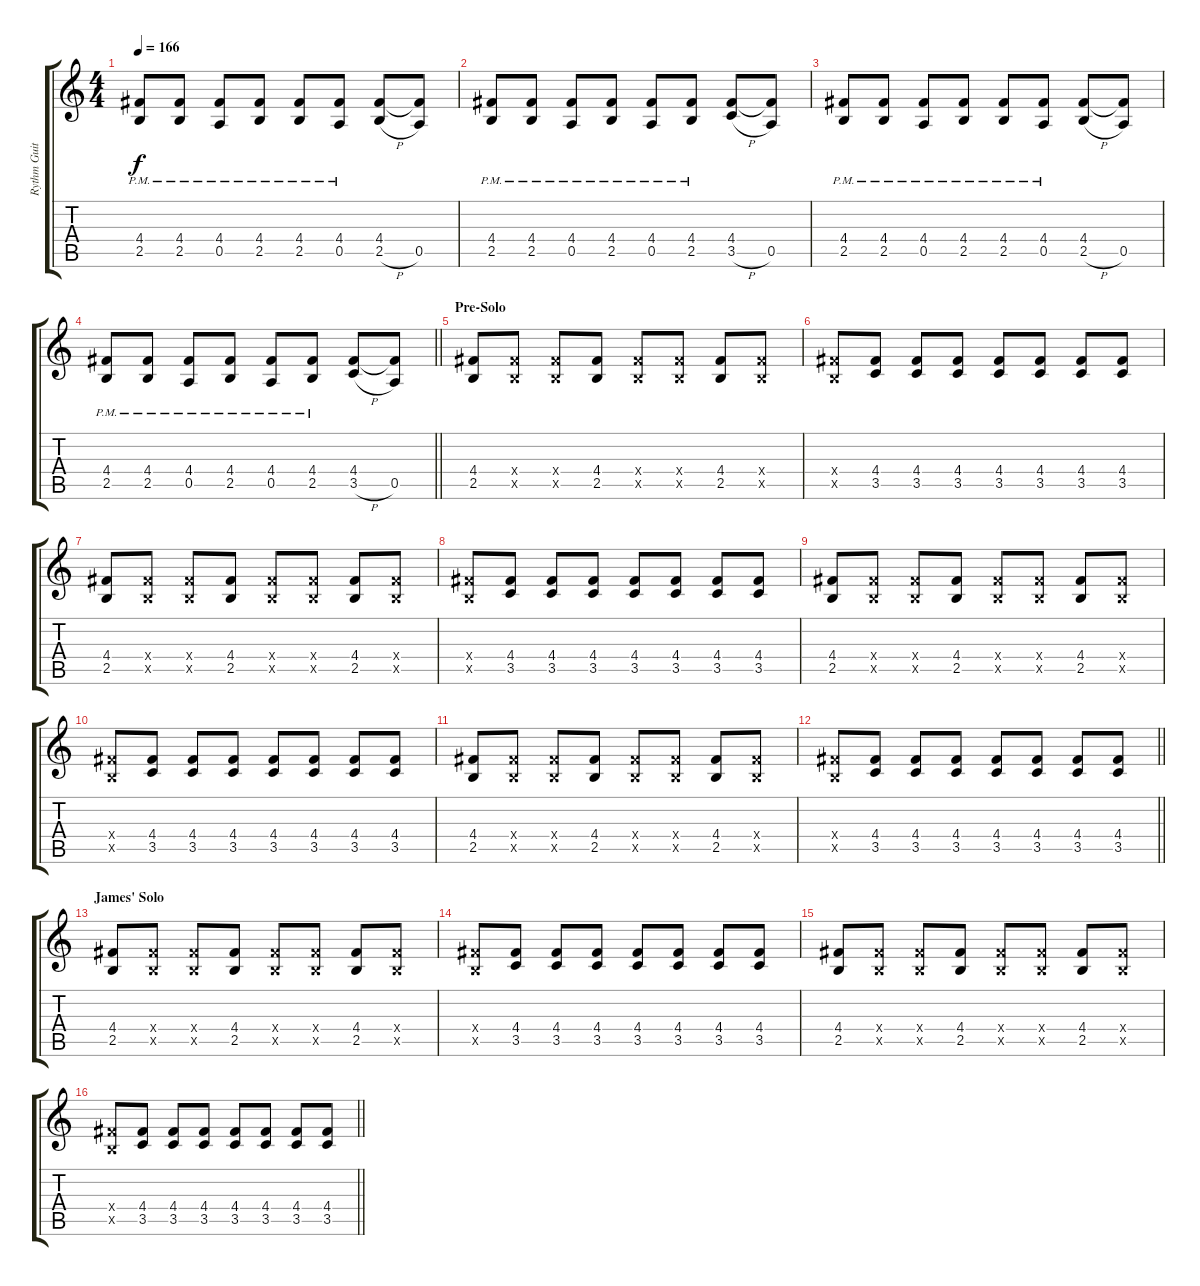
\track ("Rythm Guitar 2" "Rythm Guit") {instrument distortionguitar}
\staff {score tabs}
\tuning (E4 B3 G3 D3 A2 E2) {hide}
\ts (4 4)
\tempo 166
\clef g2
\ks c
(4.4{pm} 2.5{pm}).8{dy f} (4.4{pm} 2.5{pm}).8 (4.4{pm} 0.5{pm}).8 (4.4{pm} 2.5{pm}).8 (4.4{pm} 2.5{pm}).8 (4.4{pm} 0.5{pm}).8 (4.4 2.5{h}).8 (4.4{t} 0.5).8 |
(4.4{pm} 2.5{pm}).8 (4.4{pm} 2.5{pm}).8 (4.4{pm} 0.5{pm}).8 (4.4{pm} 2.5{pm}).8 (4.4{pm} 0.5{pm}).8 (4.4{pm} 2.5{pm}).8 (4.4 3.5{h}).8 (4.4{t} 0.5).8 |
(4.4{pm} 2.5{pm}).8 (4.4{pm} 2.5{pm}).8 (4.4{pm} 0.5{pm}).8 (4.4{pm} 2.5{pm}).8 (4.4{pm} 2.5{pm}).8 (4.4{pm} 0.5{pm}).8 (4.4 2.5{h}).8 (4.4{t} 0.5).8 |
\barLineRight lightlight
(4.4{pm} 2.5{pm}).8 (4.4{pm} 2.5{pm}).8 (4.4{pm} 0.5{pm}).8 (4.4{pm} 2.5{pm}).8 (4.4{pm} 0.5{pm}).8 (4.4{pm} 2.5{pm}).8 (4.4 3.5{h}).8 (4.4{t} 0.5).8 |
\section ("" "Pre-Solo")
(4.4 2.5).8 (4.4{x} 2.5{x}).8 (4.4{x} 2.5{x}).8 (4.4 2.5).8 (4.4{x} 2.5{x}).8 (4.4{x} 2.5{x}).8 (4.4 2.5).8 (4.4{x} 2.5{x}).8 |
(4.4{x} 2.5{x}).8 (4.4 3.5).8 (4.4 3.5).8 (4.4 3.5).8 (4.4 3.5).8 (4.4 3.5).8 (4.4 3.5).8 (4.4 3.5).8 |
(4.4 2.5).8 (4.4{x} 2.5{x}).8 (4.4{x} 2.5{x}).8 (4.4 2.5).8 (4.4{x} 2.5{x}).8 (4.4{x} 2.5{x}).8 (4.4 2.5).8 (4.4{x} 2.5{x}).8 |
(4.4{x} 2.5{x}).8 (4.4 3.5).8 (4.4 3.5).8 (4.4 3.5).8 (4.4 3.5).8 (4.4 3.5).8 (4.4 3.5).8 (4.4 3.5).8 |
(4.4 2.5).8 (4.4{x} 2.5{x}).8 (4.4{x} 2.5{x}).8 (4.4 2.5).8 (4.4{x} 2.5{x}).8 (4.4{x} 2.5{x}).8 (4.4 2.5).8 (4.4{x} 2.5{x}).8 |
(4.4{x} 2.5{x}).8 (4.4 3.5).8 (4.4 3.5).8 (4.4 3.5).8 (4.4 3.5).8 (4.4 3.5).8 (4.4 3.5).8 (4.4 3.5).8 |
(4.4 2.5).8 (4.4{x} 2.5{x}).8 (4.4{x} 2.5{x}).8 (4.4 2.5).8 (4.4{x} 2.5{x}).8 (4.4{x} 2.5{x}).8 (4.4 2.5).8 (4.4{x} 2.5{x}).8 |
\barLineRight lightlight
(4.4{x} 2.5{x}).8 (4.4 3.5).8 (4.4 3.5).8 (4.4 3.5).8 (4.4 3.5).8 (4.4 3.5).8 (4.4 3.5).8 (4.4 3.5).8 |
\section ("" "James' Solo")
(4.4 2.5).8 (4.4{x} 2.5{x}).8 (4.4{x} 2.5{x}).8 (4.4 2.5).8 (4.4{x} 2.5{x}).8 (4.4{x} 2.5{x}).8 (4.4 2.5).8 (4.4{x} 2.5{x}).8 |
(4.4{x} 2.5{x}).8 (4.4 3.5).8 (4.4 3.5).8 (4.4 3.5).8 (4.4 3.5).8 (4.4 3.5).8 (4.4 3.5).8 (4.4 3.5).8 |
(4.4 2.5).8 (4.4{x} 2.5{x}).8 (4.4{x} 2.5{x}).8 (4.4 2.5).8 (4.4{x} 2.5{x}).8 (4.4{x} 2.5{x}).8 (4.4 2.5).8 (4.4{x} 2.5{x}).8 |
\barLineRight lightlight
(4.4{x} 2.5{x}).8 (4.4 3.5).8 (4.4 3.5).8 (4.4 3.5).8 (4.4 3.5).8 (4.4 3.5).8 (4.4 3.5).8 (4.4 3.5).8
